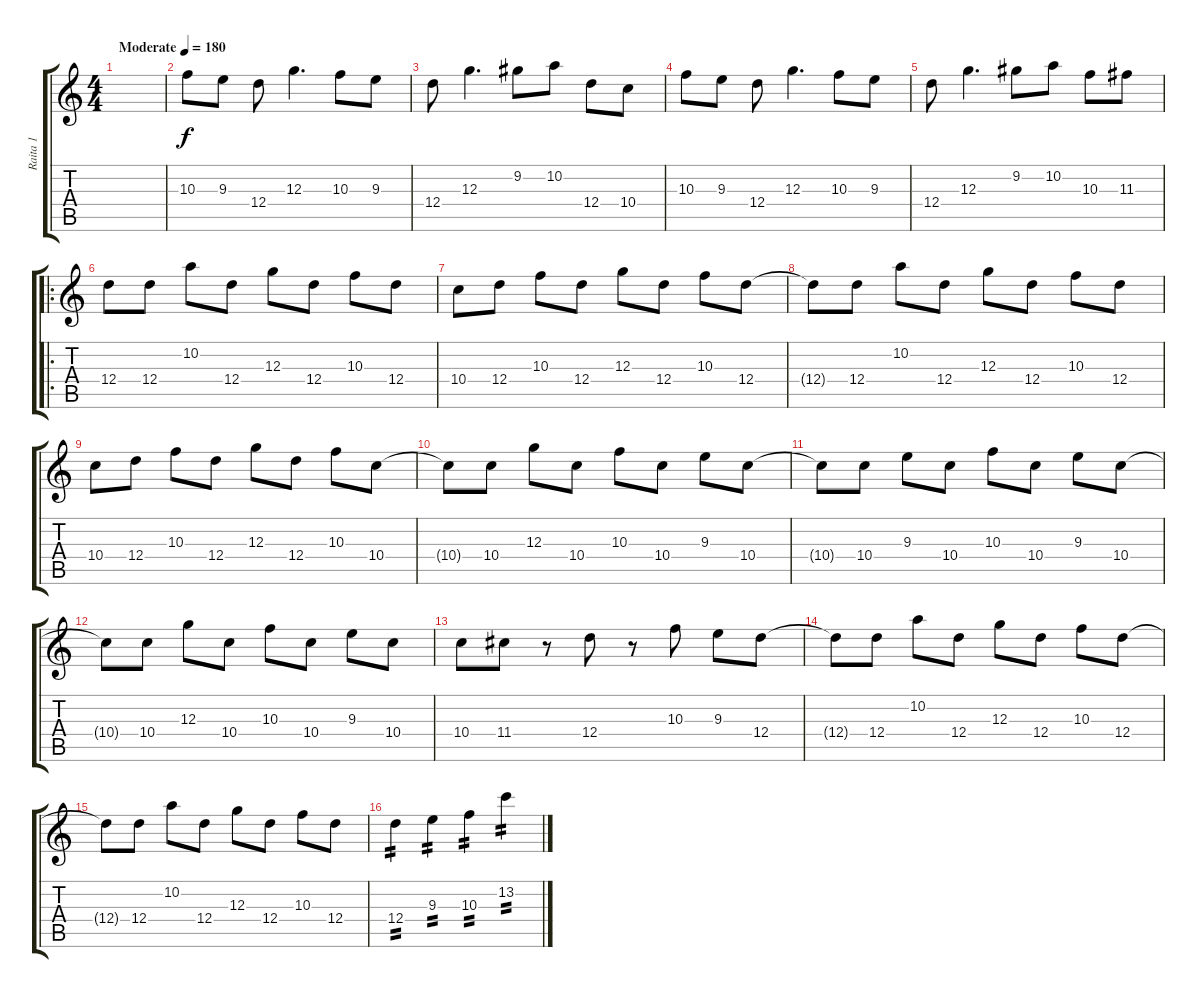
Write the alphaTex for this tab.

\track ("Raita 1" "Raita 1") {instrument overdrivenguitar}
\staff {score tabs}
\tuning (E4 B3 G3 D3 A2 E2) {hide}
\ts (4 4)
\tempo (180 "Moderate")
\clef g2
\ks c
|
10.3.8 9.3.8 12.4.8 12.3.4{d} 10.3.8 9.3.8 |
12.4.8 12.3.4{d} 9.2.8 10.2.8 12.4.8 10.4.8 |
10.3.8 9.3.8 12.4.8 12.3.4{d} 10.3.8 9.3.8 |
12.4.8 12.3.4{d} 9.2.8 10.2.8 10.3.8 11.3.8 |
\ro
12.4.8 12.4.8 10.2.8 12.4.8 12.3.8 12.4.8 10.3.8 12.4.8 |
10.4.8 12.4.8 10.3.8 12.4.8 12.3.8 12.4.8 10.3.8 12.4.8 |
12.4{t}.8 12.4.8 10.2.8 12.4.8 12.3.8 12.4.8 10.3.8 12.4.8 |
10.4.8 12.4.8 10.3.8 12.4.8 12.3.8 12.4.8 10.3.8 10.4.8 |
10.4{t}.8 10.4.8 12.3.8 10.4.8 10.3.8 10.4.8 9.3.8 10.4.8 |
10.4{t}.8 10.4.8 9.3.8 10.4.8 10.3.8 10.4.8 9.3.8 10.4.8 |
10.4{t}.8 10.4.8 12.3.8 10.4.8 10.3.8 10.4.8 9.3.8 10.4.8 |
10.4.8 11.4.8 r.8 12.4.8 r.8 10.3.8 9.3.8 12.4.8 |
12.4{t}.8 12.4.8 10.2.8 12.4.8 12.3.8 12.4.8 10.3.8 12.4.8 |
12.4{t}.8 12.4.8 10.2.8 12.4.8 12.3.8 12.4.8 10.3.8 12.4.8 |
12.4.4{tp 2} 9.3.4{tp 2} 10.3.4{tp 2} 13.2.4{tp 2}
